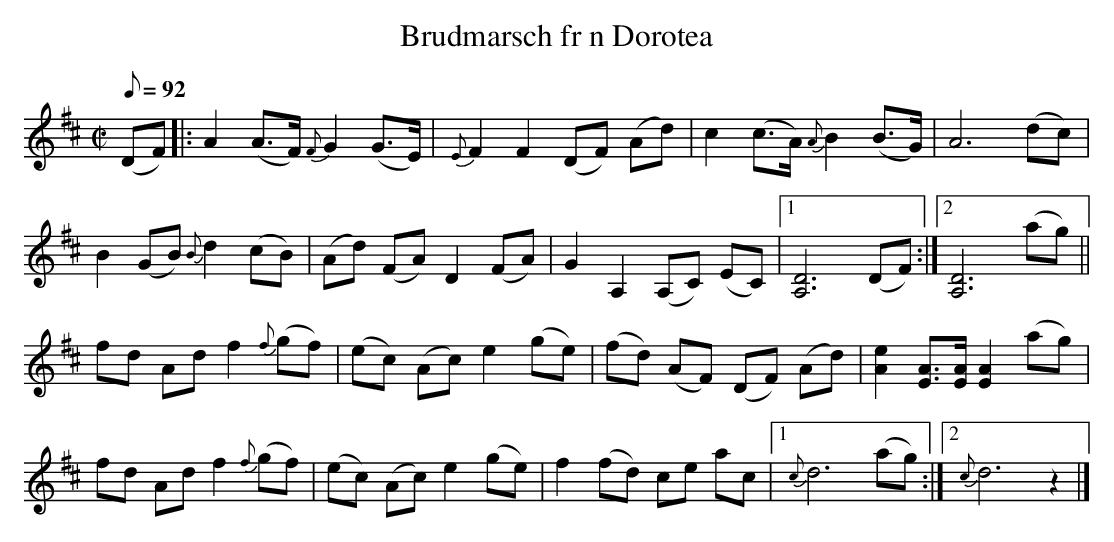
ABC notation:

X:1
T: Brudmarsch fr n Dorotea
M: C|
L: 1/8
K: D
Q: 92
(DF) |: A2(A>F) {F}G2(G>E) | {E}F2F2 (DF) (Ad) | c2(c>A) {A}B2(B>G) | A6 (dc) |
B2(GB) {B}d2(cB) | (Ad) (FA) D2(FA) | G2A,2 (A,C) (EC) |1 [A,D]6(DF) :|2 [A,D]6(ag) ||
fd Ad f2 {f}(gf) | (ec) (Ac) e2(ge) | (fd) (AF) (DF) (Ad) | [Ae]2[EA]>[EA] [EA]2(ag) |
fd Ad f2 {f}(gf) | (ec) (Ac) e2(ge) | f2(fd) ce ac |1 {c}d6(ag) :|2 {c}d6z2 |]
